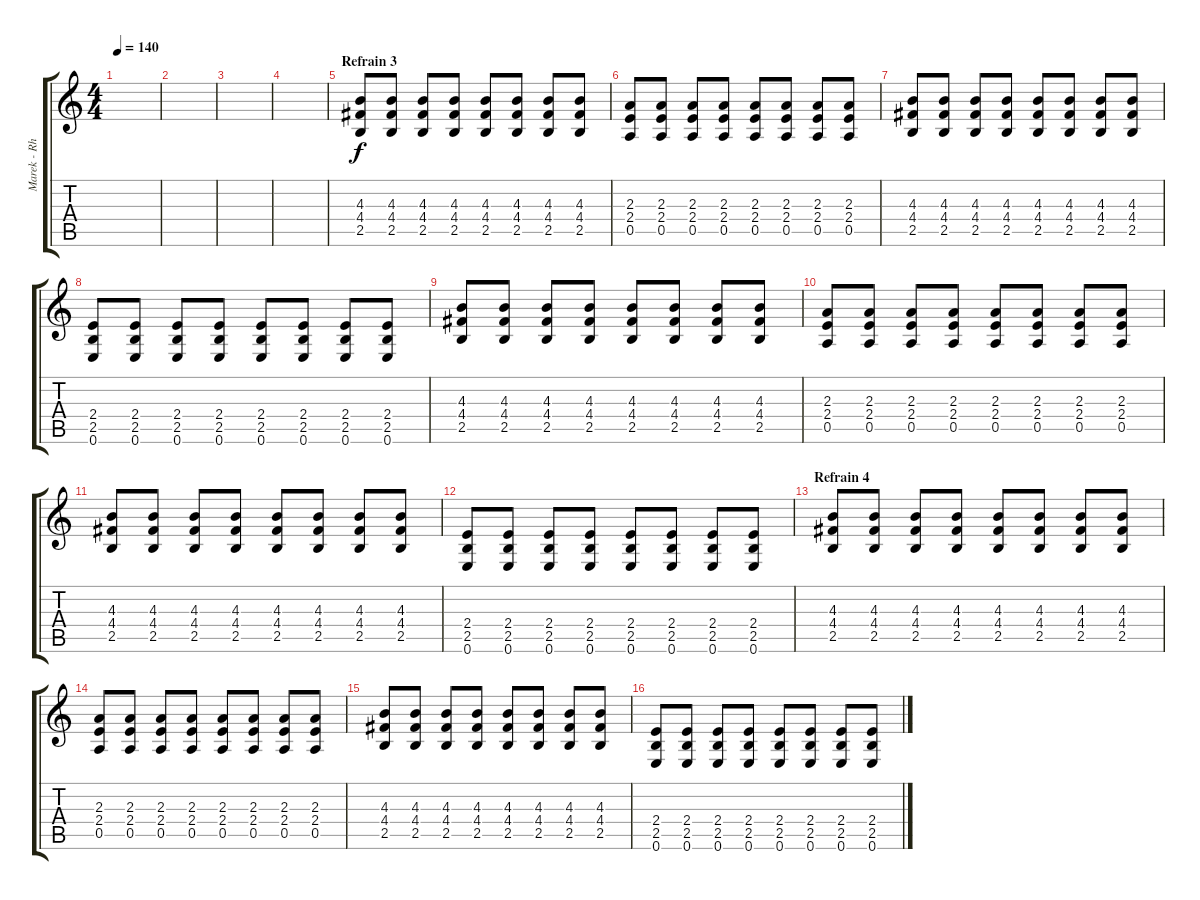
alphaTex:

\track ("Marek - Rhythm Guitar 1" "Marek - Rh") {instrument distortionguitar}
\staff {score tabs}
\tuning (E4 B3 G3 D3 A2 E2) {hide}
\ts (4 4)
\tempo 140
\clef g2
\ks c
|
|
|
|
\section ("" "Refrain 3")
(4.3 4.4 2.5).8{instrument distortionguitar} (4.3 4.4 2.5).8 (4.3 4.4 2.5).8 (4.3 4.4 2.5).8 (4.3 4.4 2.5).8 (4.3 4.4 2.5).8 (4.3 4.4 2.5).8 (4.3 4.4 2.5).8 |
(2.3 2.4 0.5).8 (2.3 2.4 0.5).8 (2.3 2.4 0.5).8 (2.3 2.4 0.5).8 (2.3 2.4 0.5).8 (2.3 2.4 0.5).8 (2.3 2.4 0.5).8 (2.3 2.4 0.5).8 |
(4.3 4.4 2.5).8 (4.3 4.4 2.5).8 (4.3 4.4 2.5).8 (4.3 4.4 2.5).8 (4.3 4.4 2.5).8 (4.3 4.4 2.5).8 (4.3 4.4 2.5).8 (4.3 4.4 2.5).8 |
(2.4 2.5 0.6).8 (2.4 2.5 0.6).8 (2.4 2.5 0.6).8 (2.4 2.5 0.6).8 (2.4 2.5 0.6).8 (2.4 2.5 0.6).8 (2.4 2.5 0.6).8 (2.4 2.5 0.6).8 |
(4.3 4.4 2.5).8 (4.3 4.4 2.5).8 (4.3 4.4 2.5).8 (4.3 4.4 2.5).8 (4.3 4.4 2.5).8 (4.3 4.4 2.5).8 (4.3 4.4 2.5).8 (4.3 4.4 2.5).8 |
(2.3 2.4 0.5).8 (2.3 2.4 0.5).8 (2.3 2.4 0.5).8 (2.3 2.4 0.5).8 (2.3 2.4 0.5).8 (2.3 2.4 0.5).8 (2.3 2.4 0.5).8 (2.3 2.4 0.5).8 |
(4.3 4.4 2.5).8 (4.3 4.4 2.5).8 (4.3 4.4 2.5).8 (4.3 4.4 2.5).8 (4.3 4.4 2.5).8 (4.3 4.4 2.5).8 (4.3 4.4 2.5).8 (4.3 4.4 2.5).8 |
(2.4 2.5 0.6).8 (2.4 2.5 0.6).8 (2.4 2.5 0.6).8 (2.4 2.5 0.6).8 (2.4 2.5 0.6).8 (2.4 2.5 0.6).8 (2.4 2.5 0.6).8 (2.4 2.5 0.6).8 |
\section ("" "Refrain 4")
(4.3 4.4 2.5).8 (4.3 4.4 2.5).8 (4.3 4.4 2.5).8 (4.3 4.4 2.5).8 (4.3 4.4 2.5).8 (4.3 4.4 2.5).8 (4.3 4.4 2.5).8 (4.3 4.4 2.5).8 |
(2.3 2.4 0.5).8 (2.3 2.4 0.5).8 (2.3 2.4 0.5).8 (2.3 2.4 0.5).8 (2.3 2.4 0.5).8 (2.3 2.4 0.5).8 (2.3 2.4 0.5).8 (2.3 2.4 0.5).8 |
(4.3 4.4 2.5).8 (4.3 4.4 2.5).8 (4.3 4.4 2.5).8 (4.3 4.4 2.5).8 (4.3 4.4 2.5).8 (4.3 4.4 2.5).8 (4.3 4.4 2.5).8 (4.3 4.4 2.5).8 |
(2.4 2.5 0.6).8 (2.4 2.5 0.6).8 (2.4 2.5 0.6).8 (2.4 2.5 0.6).8 (2.4 2.5 0.6).8 (2.4 2.5 0.6).8 (2.4 2.5 0.6).8 (2.4 2.5 0.6).8
